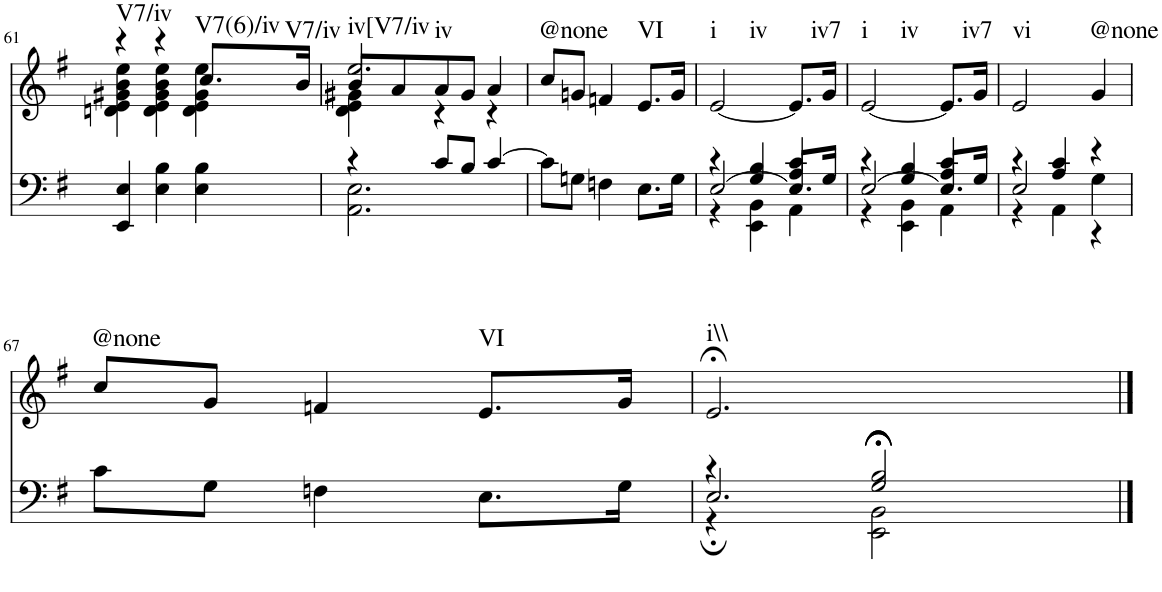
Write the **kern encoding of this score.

**kern	**kern	**harte
*part2	*part1	*part1
*staff2	*staff1	*
*I"Piano	*I"Piano	*
*I'Pno	*I'Pno	*
!!LO:PB:g=z
*clefF4	*clefG2	*
*k[f#]	*k[f#]	*
*e:	*e:	*
*M3/4	*M3/4	*
=61	=61	=61
*	*^	*
!	!	!	!LO:H:kt=V7/iv
4EE/ 4E/	4r	4dn\ 4e\ 4g#X\ 4b\ 4ee\	N
4E\ 4B\	4r	4d\ 4e\ 4g#\ 4b\ 4ee\	.
!	!	!	!LO:H:n=1:kt=V7(6)/iv
!	!	!	!LO:H:n=2:kt=V7/iv
4E\ 4B\	8.cc/L	4d\ 4e\ 4g#\ 4ee\	N N
.	16b/Jk	.	.
=62	=62	=62	=62
*^	*	*^	*
!	!	!	!	!	!LO:H:n=1:kt=iv[V7/iv
!	!	!	!	!	!LO:H:n=2:kt=iv
4r	2.AA\ 2.E\	2.ee/	8b/L	4d\ 4e\ 4g#X\	N N
.	.	.	8a/	.	.
8c/L	.	.	8a/	4r	.
8B/J	.	.	8g#/J	.	.
[4c/	.	.	4a/	4r	.
*v	*v	*	*	*	*
=63	=63	=63	=63	=63
!	!	!	!	!LO:H:kt=@none
*	*v	*v	*v	*
8c\L]	8cc/L	N
8Gn\J	8gn/J	.
4Fn\	4fn/	.
!	!	!LO:H:kt=VI
8.E\L	8.e/L	N
16G\Jk	16g/Jk	.
=64	=64	=64
*^	*	*
*	*^	*	*
!	!	!	!	!LO:H:n=1:kt=i
!	!	!	!	!LO:H:n=2:kt=iv
4r	[2E/	4r	[2e/	N N
4G/ 4B/	.	4EE\ 4BB\	.	.
!	!	!	!	!LO:H:kt=iv7
4A/ 4c/	8.E/L]	4AA\	8.e/L]	N
.	16G/Jk	.	16g/Jk	.
=65	=65	=65	=65	=65
!	!	!	!	!LO:H:n=1:kt=i
!	!	!	!	!LO:H:n=2:kt=iv
4r	[2E/	4r	[2e/	N N
4G/ 4B/	.	4EE\ 4BB\	.	.
!	!	!	!	!LO:H:kt=iv7
4A/ 4c/	8.E/L]	4AA\	8.e/L]	N
.	16G/Jk	.	16g/Jk	.
=66	=66	=66	=66	=66
!	!	!	!	!LO:H:kt=vi
4r	2E/	4r	2e/	N
4A/ 4c/	.	4AA\	.	.
!	!	!	!	!LO:H:kt=@none
4r	4G\	4r	4g/	N
!!LO:LB:g=z
=67	=67	=67	=67	=67
!	!	!	!	!LO:H:kt=@none
*v	*v	*v	*	*
8c\L	8cc/L	N
8G\J	8g/J	.
4Fn\	4fn/	.
!	!	!LO:H:kt=VI
8.E\L	8.e/L	N
16G\Jk	16g/Jk	.
=68	=68	=68
*^	*	*
*	*^	*	*
!	!	!	!	!LO:H:kt=i\\
4r	2.E;/	4r	2.e;</	N
2G/;< 2B/;<	.	2EE\;< 2BB\;<	.	.
*v	*v	*v	*	*
==	==	==
*-	*-	*-
